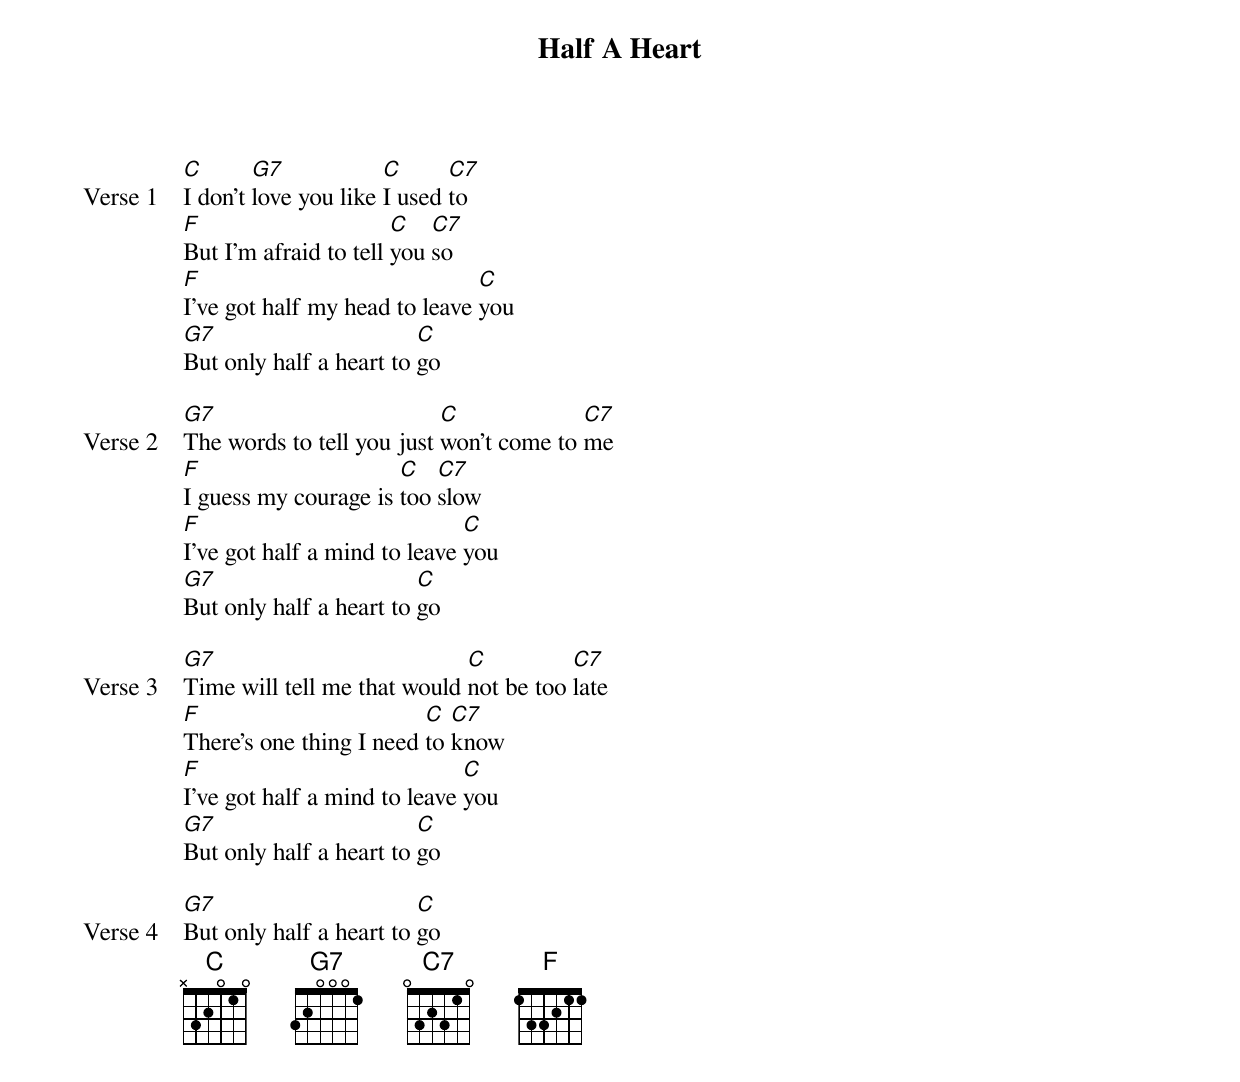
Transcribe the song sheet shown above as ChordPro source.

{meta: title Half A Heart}
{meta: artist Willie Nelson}
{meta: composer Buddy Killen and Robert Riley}
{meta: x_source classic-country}
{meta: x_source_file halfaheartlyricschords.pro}
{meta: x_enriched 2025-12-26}

{start_of_verse: Verse 1}
[C]I don't [G7]love you like [C]I used [C7]to
[F]But I'm afraid to tell [C]you [C7]so
[F]I've got half my head to leave [C]you
[G7]But only half a heart to [C]go
{end_of_verse}

{start_of_verse: Verse 2}
[G7]The words to tell you just [C]won't come to [C7]me
[F]I guess my courage is [C]too [C7]slow
[F]I've got half a mind to leave [C]you
[G7]But only half a heart to [C]go
{end_of_verse}

{start_of_verse: Verse 3}
[G7]Time will tell me that would [C]not be too [C7]late
[F]There's one thing I need [C]to [C7]know
[F]I've got half a mind to leave [C]you
[G7]But only half a heart to [C]go
{end_of_verse}

{start_of_verse: Verse 4}
[G7]But only half a heart to [C]go
{end_of_verse}
